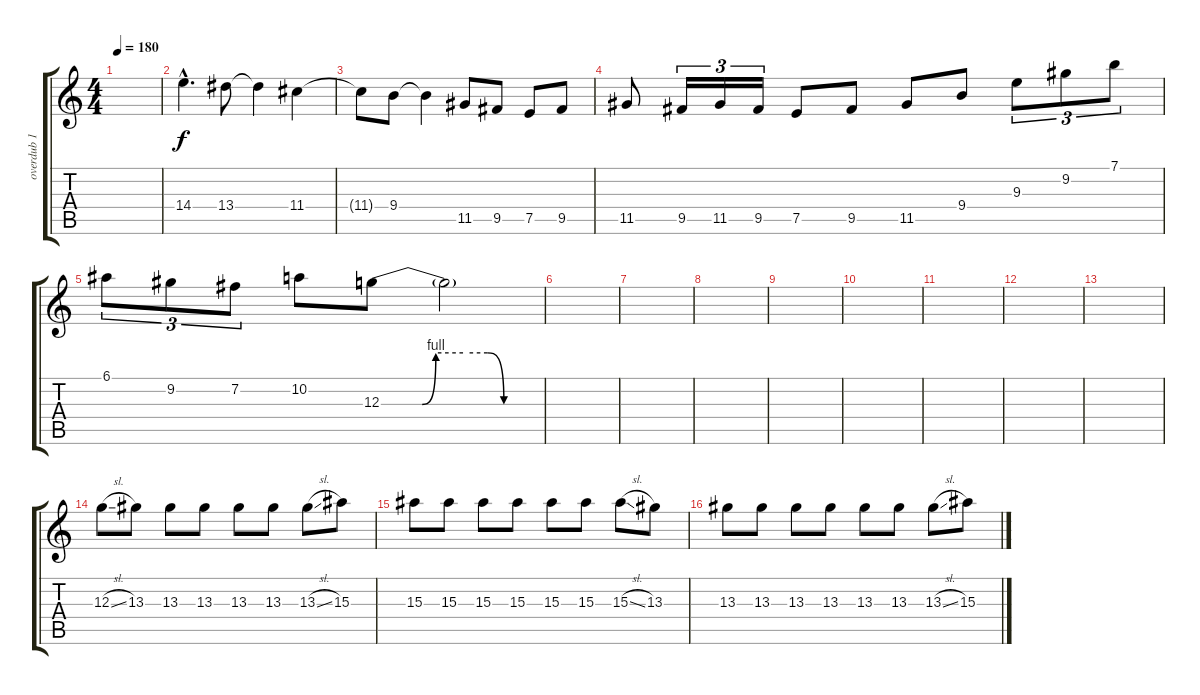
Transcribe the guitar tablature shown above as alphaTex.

\track ("overdub 1" "overdub 1") {instrument overdrivenguitar}
\staff {score tabs}
\tuning (E4 B3 G3 D3 A2 E2) {hide}
\ts (4 4)
\tempo 180
\clef g2
\ks c
|
14.4{hac}.4{d} 13.4.8 13.4{t}.4 11.4.4 |
11.4{t}.8 9.4.8 9.4{t}.4 11.5.8 9.5.8 7.5.8 9.5.8 |
11.5.8 9.5.16{tu (3 2)} 11.5.16{tu (3 2)} 9.5.16{tu (3 2)} 7.5.8 9.5.8 11.5.8 9.4.8 9.3.8{tu (3 2)} 9.2.8{tu (3 2)} 7.1.8{tu (3 2)} |
6.1.8{tu (3 2)} 9.2.8{tu (3 2)} 7.2.8{tu (3 2)} 10.2.8 12.3{be (custom 0 0 15 0 20 4 30 4 39 4 45 0 60 0)}.8 12.3{t}.2 |
|
|
|
|
|
|
|
|
12.3{sl}.8 13.3.8 13.3.8 13.3.8 13.3.8 13.3.8 13.3{sl}.8 15.3.8 |
15.3.8 15.3.8 15.3.8 15.3.8 15.3.8 15.3.8 15.3{sl}.8 13.3.8 |
13.3.8 13.3.8 13.3.8 13.3.8 13.3.8 13.3.8 13.3{sl}.8 15.3.8
